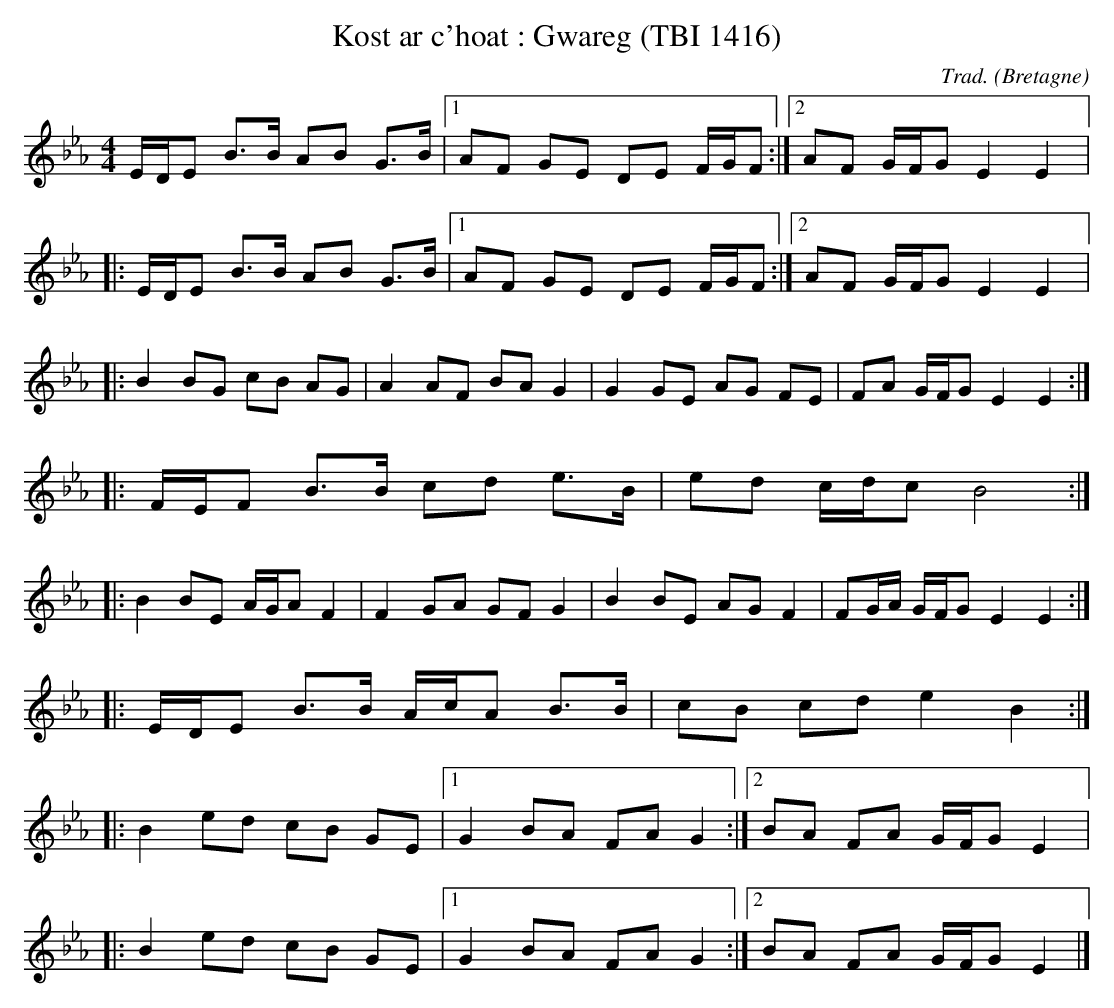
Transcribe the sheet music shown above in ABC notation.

X:1
T:Kost ar c'hoat : Gwareg (TBI 1416)
C:Trad.
O:Bretagne
M:4/4
K:Eb
E/D/E B>B AB G>B |1 AF GE DE F/G/F :|2 AF G/F/G E2 E2 |:
E/D/E B>B AB G>B |1 AF GE DE F/G/F :|2 AF G/F/G E2 E2 |:
B2 BG cB AG | A2 AF BA G2 | G2 GE AG FE | FA G/F/G E2 E2 ::
F/E/F B>B cd e>B | ed c/d/c B4 ::
B2 BE A/G/A F2 | F2 GA GF G2 | B2 BE AG F2 | FG/A/ G/F/G E2 E2 ::
E/D/E B>B A/c/A B>B | cB cd e2 B2 ::
B2 ed cB GE |1 G2 BA FA G2 :|2 BA FA G/F/G E2 |:
B2 ed cB GE |1 G2 BA FA G2 :|2 BA FA G/F/G E2 |]
